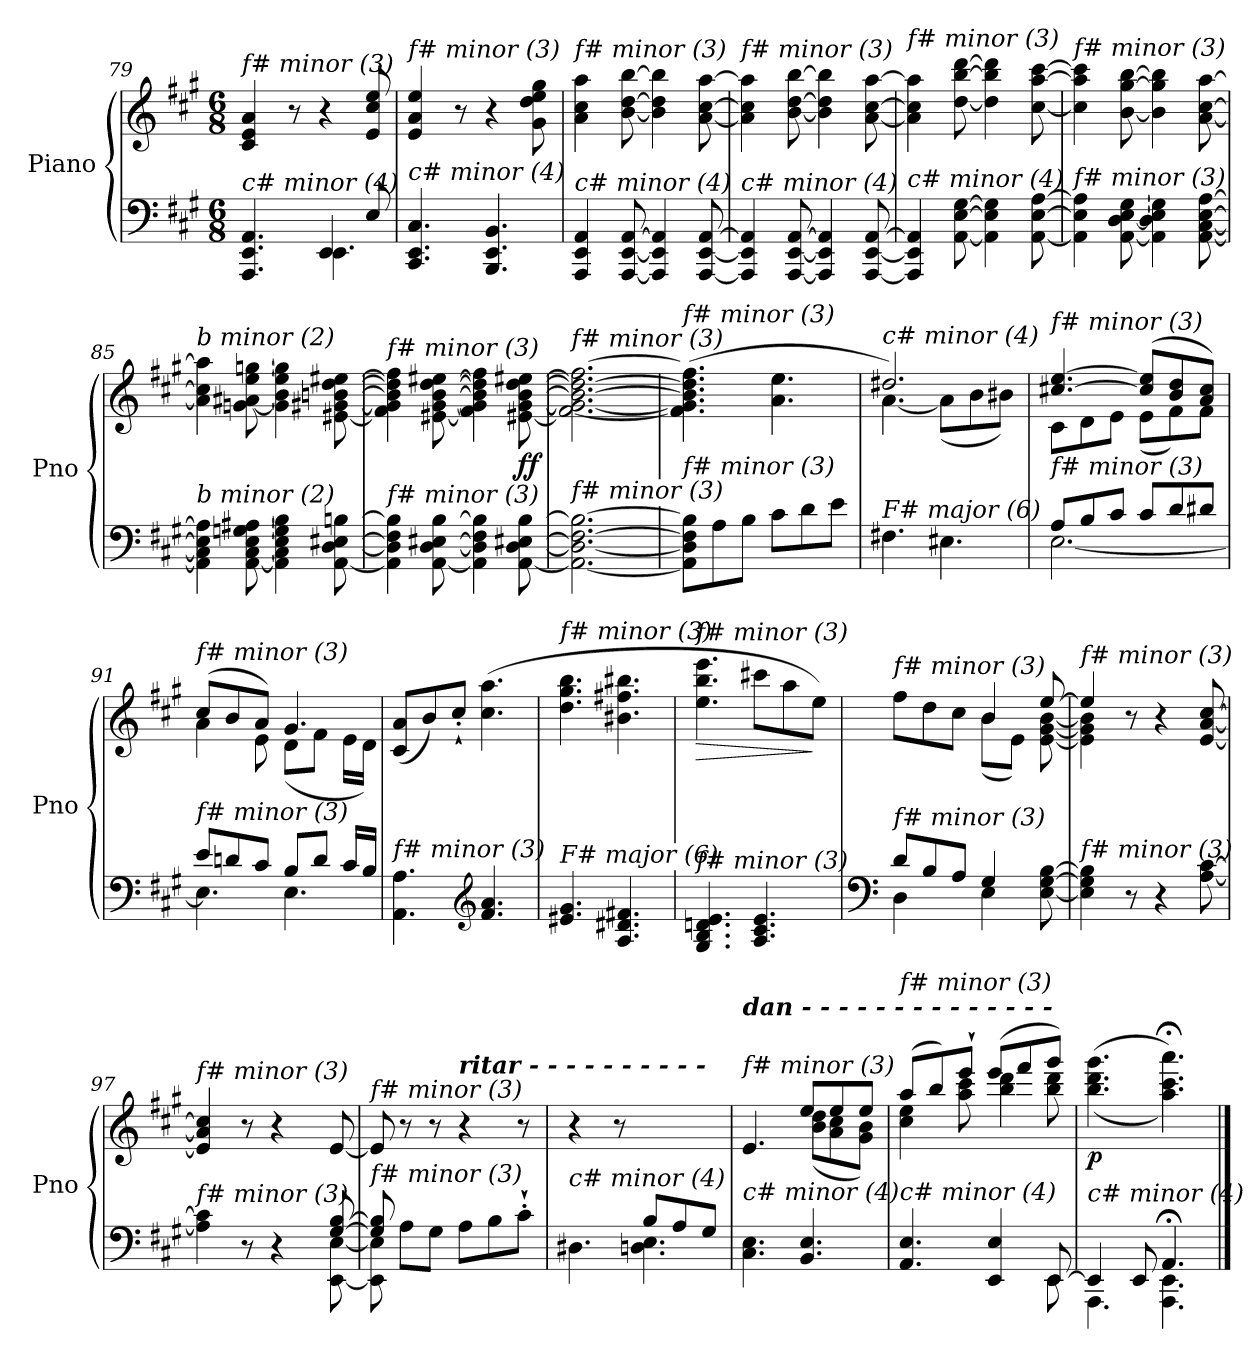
**kern	**kern	**dynam
*part1	*part1	*part1
*staff2	*staff1	*staff1/2
*I"Piano	*	*
*I'Pno	*	*
!!LO:LB:g=z
*clefF4	*clefG2	*
*k[f#c#g#]	*k[f#c#g#]	*
*M6/8	*M6/8	*
=79	=79	=79
*^	*^	*
!	!	!LO:TX:i:t=f# minor (3)	!	!
!LO:TX:i:t=c# minor (4)	!	!	!	!
4.AAA/ 4.EE/ 4.AA/	4.ryy	4c#/ 4e/ 4a/	4.ryy	.
.	.	8r	.	.
4EE/	4.EE\	4r	4.ryy	.
8E/	.	8e/ 8cc#/ 8ee/	.	.
*v	*v	*	*	*
*	*v	*v	*
=80	=80	=80
!	!LO:TX:i:t=f# minor (3)	!
!LO:TX:i:t=c# minor (4)	!	!
4.CC#/ 4.EE/ 4.C#/	4e/ 4a/ 4ee/	.
.	8r	.
4.BBB/ 4.EE/ 4.BB/	4r	.
.	8g#\ 8dd\ 8ee\ 8gg#\	.
=81	=81	=81
!	!LO:TX:i:t=f# minor (3)	!
!LO:TX:i:t=c# minor (4)	!	!
4AAA/ 4EE/ 4AA/	4a\ 4cc#\ 4aa\	.
[8AAA/ [8EE/ [8AA/	[8b\ [8dd\ [8bb\	.
4AAA/] 4EE/] 4AA/]	4b\] 4dd\] 4bb\]	.
[8AAA/ [8EE/ [8AA/	[8a\ [8cc#\ [8aa\	.
=82	=82	=82
!	!LO:TX:i:t=f# minor (3)	!
!LO:TX:i:t=c# minor (4)	!	!
4AAA/] 4EE/] 4AA/]	4a\] 4cc#\] 4aa\]	.
[8AAA/ [8EE/ [8AA/	[8b\ [8dd\ [8bb\	.
4AAA/] 4EE/] 4AA/]	4b\] 4dd\] 4bb\]	.
[8AAA/ [8EE/ [8AA/	[8a\ [8cc#\ [8aa\	.
=83	=83	=83
!	!LO:TX:i:t=f# minor (3)	!
!LO:TX:i:t=c# minor (4)	!	!
4AAA/] 4EE/] 4AA/]	4a\] 4cc#\] 4aa\]	.
[8AA\ [8E\ [8G#\	[8dd\ [8bb\ [8ddd\	.
4AA\] 4E\] 4G#\]	4dd\] 4bb\] 4ddd\]	.
[8AA\ [8E\ [8A\	[8cc#\ [8aa\ [8ccc#\	.
=84	=84	=84
!	!LO:TX:i:t=f# minor (3)	!
!LO:TX:i:t=f# minor (3)	!	!
4AA\] 4E\] 4A\]	4cc#\] 4aa\] 4ccc#\]	.
[8AA\ [8D\ [8E\ [8G#\	[8b\ [8gg#\ [8bb\	.
4AA\] 4D\] 4E\] 4G#\]	4b\] 4gg#\] 4bb\]	.
[8AA\ [8C#\ [8E\ [8A\	[8a\ [8cc#\ [8aa\	.
!!LO:PB:g=z
=85	=85	=85
!	!LO:TX:i:t=b minor (2)	!
!LO:TX:i:t=b minor (2)	!	!
4AA\] 4C#\] 4E\] 4A\]	4a\] 4cc#\] 4aa\]	.
!	!	!LO:DY:b
[8AA\ [8C#\ [8E\ [8Gn\ [8A#Xi\	[8gn\ [8a#Xi\ [8ee\ [8ggn\	other-dynamics
4AA\] 4C#\] 4E\] 4G\] 4B-\]	4g\] 4b-\] 4ee\] 4gg\]	.
[8AA\ [8D\ [8E#Xi\ [8Bn\	[8e#Xi\ [8g#X\ [8bn\ [8dd\ [8ee#Xi\	.
=86	=86	=86
!	!LO:TX:i:t=f# minor (3)	!
!LO:TX:i:t=f# minor (3)	!	!
4AA\] 4D\] 4F\] 4B\]	4f\] 4g#\] 4b\] 4dd\] 4ff\]	.
[8AA\ [8D\ [8E#Xi\ [8B\	[8e#Xi\ [8g#\ [8b\ [8dd\ [8ee#Xi\	.
4AA\] 4D\] 4F\] 4B\]	4fn\] 4g#\] 4b\] 4dd\] 4ff\]	.
!	!	!LO:DY:b
[8AA\ [8D\ [8E#Xi\ [8B\	[8e#Xi\ [8g#\ [8b\ [8dd\ [8ee#Xi\	ff
=87	=87	=87
!	!LO:TX:i:t=f# minor (3)	!
!LO:TX:i:t=f# minor (3)	!	!
2.AA\_ 2.D\_ 2.F\_ 2.B\_	2.f\_ 2.g#\_ 2.b\_ 2.dd\_ 2.ff\_	.
=88	=88	=88
!	!LO:TX:i:t=f# minor (3)	!
!LO:TX:i:t=f# minor (3)	!	!
8AA\] 8D\] 8F\] 8B\]L	(4.f\] 4.g#\] 4.b\] 4.dd\] 4.ff\]	.
8A\	.	.
8B\J	.	.
!	!	!LO:DY:b
8c#\L	4.a\ 4.ee\	other-dynamics
8d\	.	.
8e\J	.	.
=89	=89	=89
*	*^	*
!	!LO:TX:i:t=c# minor (4)	!	!
!LO:TX:i:t=F# major (6)	!	!	!
4.F#X\	2.dd#X/)	[4.a\	.
4.E#Xi\	.	(8a\L]	.
.	.	8b\	.
.	.	8b#Xi\J)	.
=90	=90	=90	=90
*^	*	*	*
!	!	!LO:TX:i:t=f# minor (3)	!	!
!LO:TX:i:t=f# minor (3)	!	!	!	!
8A/L	[2.E\	[4.cc#X/ [4.ee/	8c#\L	.
8B/	.	.	8d\	.
8c#/J	.	.	8e\J	.
8c#/L	.	(8cc#/] 8ee/]L	(8e\L	.
8d/	.	8b/ 8dd/	8f#\)	.
8d#X/J	.	8a/ 8cc#/J)	8f#\J	.
!!LO:LB:g=z	!!
=91	=91	=91	=91	=91
!	!	!LO:TX:i:t=f# minor (3)	!	!
!LO:TX:i:t=f# minor (3)	!	!	!	!
8e/L	4.E\]	(8cc#/L	4a\	.
8dn/	.	8b/	.	.
8c#/J	.	8a/J)	8e\	.
8B/L	4.E\	4.g#/	(>8d\L	.
8d/J	.	.	8f#\J	.
16c#/LL	.	.	16e\LL	.
16B/JJ	.	.	16d\JJ)	.
*v	*v	*	*	*
=92	=92	=92	=92
!	!LO:TX:i:t=f# minor (3)	!	!
!LO:TX:i:t=f# minor (3)	!	!	!
*	*v	*v	*
4.AA\ 4.A\	(8c#/ 8a/L	.
.	8b/)	.
.	8cc#`'/J	.
*clefG2	*	*
!	!	!LO:DY:b
4.f#/ 4.a/	(4.cc#\ 4.aa\	other-dynamics
=93	=93	=93
!	!LO:TX:i:t=f# minor (3)	!
!LO:TX:i:t=F# major (6)	!	!
4.e#Xi/ 4.g#/	4.dd\ 4.gg#\ 4.bb\	.
4.A/ 4.d#X/ 4.f#X/	4.b#Xi\ 4.ff#X\ 4.bb#Xi\	.
=94	=94	=94
!	!LO:TX:i:t=f# minor (3)	!
!LO:TX:i:t=f# minor (3)	!	!
!	!	!LO:HP:b
4.G#/ 4.B/ 4.dn/ 4.e/	4.ee\ 4.bb\ 4.eee\	>
4.A/ 4.c#/ 4.e/	8ccc#X\L	.
.	8aa\	.
.	8ee\J)	]
=95	=95	=95
*clefF4	*	*
*^	*^	*
*	*^	*	*^	*
!	!	!	!LO:TX:i:t=f# minor (3)	!	!	!
!LO:TX:i:t=f# minor (3)	!	!	!	!	!	!
4.ryy	8d/L	4D\	8ff#\L	4.ryy	4ryy	.
.	8B/	.	8dd\	.	.	.
.	8A/J	8ryy	8cc#\J	.	8ryy	.
4.ryy	4G#/	4E\	4b/	(8b\L	4ryy	.
.	.	.	.	8e\J)	.	.
!	!	!	!	!	!	!LO:DY:b
.	[8E\ [8G#\ [8B\	8ryy	[8ee/	[8e\ [8g#\ [8b\	8ryy	other-dynamics
=96	=96	=96	=96	=96	=96	=96
!	!	!	!LO:TX:i:t=f# minor (3)	!	!	!
!LO:TX:i:t=f# minor (3)	!	!	!	!	!	!
*	*v	*v	*	*	*	*
*	*	*	*v	*v	*
4ryy	4E\] 4G#\] 4B\]	4ee/]	4e\] 4g#\] 4b\]	.
2ryy	8r	8r	2ryy	.
.	4r	4r	.	.
.	[8A\ [8c#\	[8e/ [8a/ [8cc#/	.	.
!!LO:LB:g=z	!!
=97	=97	=97	=97	=97
!	!	!LO:TX:i:t=f# minor (3)	!	!
!LO:TX:i:t=f# minor (3)	!	!	!	!
2ryy	4A\] 4c#\]	4e/] 4a/] 4cc#/]	2ryy	.
.	8r	8r	.	.
.	4r	4r	.	.
8ryy	.	.	8ryy	.
[8G#/ [8B/	[8EE\ [8E\	[8e/	8ryy	.
=98	=98	=98	=98	=98
!	!	!LO:TX:i:t=f# minor (3)	!	!
!LO:TX:i:t=f# minor (3)	!	!	!	!
8G#/] 8B/]	8EE\] 8E\]	8e/]	8ryy	.
2ryy	8A\L	8r	2ryy	.
.	8G#\J	8r	.	.
!	!	!LO:TX:a:Bi:t=ritar  -  -  -  -  -  -  -  -  -  -	!	!
.	8A\L	4r	.	.
.	8B\	.	.	.
8ryy	8c#`'\J	8r	8ryy	.
=99	=99	=99	=99	=99
!	!	!LO:TX:i:t=f# minor (3)	!	!
!LO:TX:i:t=c# minor (4)	!	!	!	!
*	*	*v	*v	*
4.ryy	4.D#X\	4r	.
.	.	8r	.
8B/L	4.Dn\ 4.E\	4.ryy	.
8A/	.	.	.
8G#/J	.	.	.
=100	=100	=100	=100
*	*	*^	*
!	!	!LO:TX:a:Bi:t=dan  -  -  -  -  -  -  -  -  -  -  -  -  -  -	!	!
!	!	!LO:TX:i:t=f# minor (3)	!	!
!LO:TX:i:t=c# minor (4)	!	!	!	!
4.ryy	4.C#\ 4.E\	4.e/	4.ryy	.
!	!	!	!	!LO:DY:b
4.ryy	4.BB/ 4.E/	8ee/L	(8b\ 8dd\L	other-dynamics
.	.	8ee/	8a\ 8cc#\	.
.	.	8ee/J	8g#\ 8b\J)	.
=101	=101	=101	=101	=101
*	*	*	*^	*
!	!	!LO:TX:i:t=f# minor (3)	!	!	!
!LO:TX:i:t=c# minor (4)	!	!	!	!	!
4.AA/ 4.E/	2ryy	(8aa/L	4cc#\ 4ee\	2ryy	.
.	.	8bb/)	.	.	.
.	.	8eee`/J	8aa\ 8ccc#\	.	.
4EE/ 4E/	.	(8eee/L	4bb\ 4ddd\	.	.
.	8ryy	8fff#/	.	8ryy	.
[8EE/	8EE\	8ggg#/J)	8bb\ 8ddd\	8ryy	.
=102	=102	=102	=102	=102	=102
!	!	!LO:TX:a:Bi:t=do	!	!	!
!	!	!LO:TX:i:t=f# minor (3)	!	!	!
!LO:TX:i:t=c# minor (4)	!	!	!	!	!
!	!	!	!	!	!LO:DY:b
*	*	*v	*v	*v	*
4EE/]	4.AAA\	((4.bb\ 4.ddd\ 4.ggg#\	p
8EE/	.	.	.
4.AA;</	4.AAA\ 4.EE\	4.aa\;< 4.ccc#\;< 4.aaa\;<))	.
*v	*v	*	*
==	==	==
*-	*-	*-
